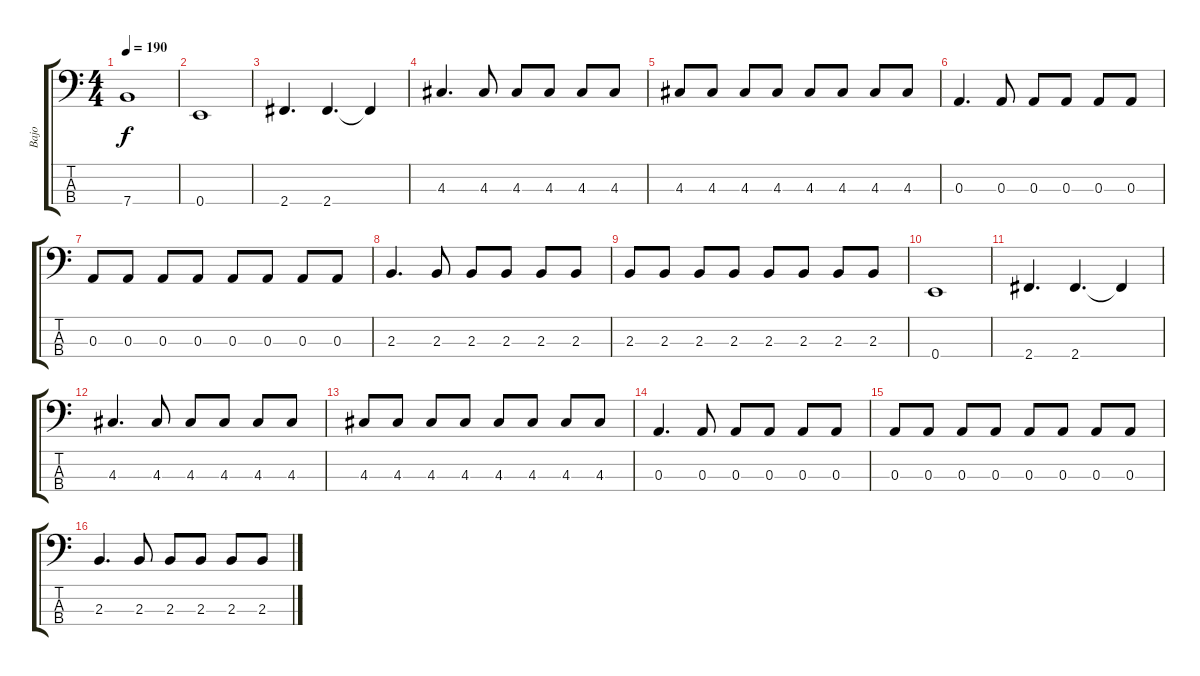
\track ("Bajo" "Bajo") {instrument electricbassfinger}
\staff {score tabs}
\tuning (G2 D2 A1 E1) {hide}
\ts (4 4)
\tempo 190
\clef f4
\ks c
7.4{t}.1{dy f} |
0.4.1 |
2.4.4{d} 2.4.4{d} 2.4{t}.4 |
4.3.4{d} 4.3.8 4.3.8 4.3.8 4.3.8 4.3.8 |
4.3.8 4.3.8 4.3.8 4.3.8 4.3.8 4.3.8 4.3.8 4.3.8 |
0.3.4{d} 0.3.8 0.3.8 0.3.8 0.3.8 0.3.8 |
0.3.8 0.3.8 0.3.8 0.3.8 0.3.8 0.3.8 0.3.8 0.3.8 |
2.3.4{d} 2.3.8 2.3.8 2.3.8 2.3.8 2.3.8 |
2.3.8 2.3.8 2.3.8 2.3.8 2.3.8 2.3.8 2.3.8 2.3.8 |
0.4.1 |
2.4.4{d} 2.4.4{d} 2.4{t}.4 |
4.3.4{d} 4.3.8 4.3.8 4.3.8 4.3.8 4.3.8 |
4.3.8 4.3.8 4.3.8 4.3.8 4.3.8 4.3.8 4.3.8 4.3.8 |
0.3.4{d} 0.3.8 0.3.8 0.3.8 0.3.8 0.3.8 |
0.3.8 0.3.8 0.3.8 0.3.8 0.3.8 0.3.8 0.3.8 0.3.8 |
2.3.4{d} 2.3.8 2.3.8 2.3.8 2.3.8 2.3.8
